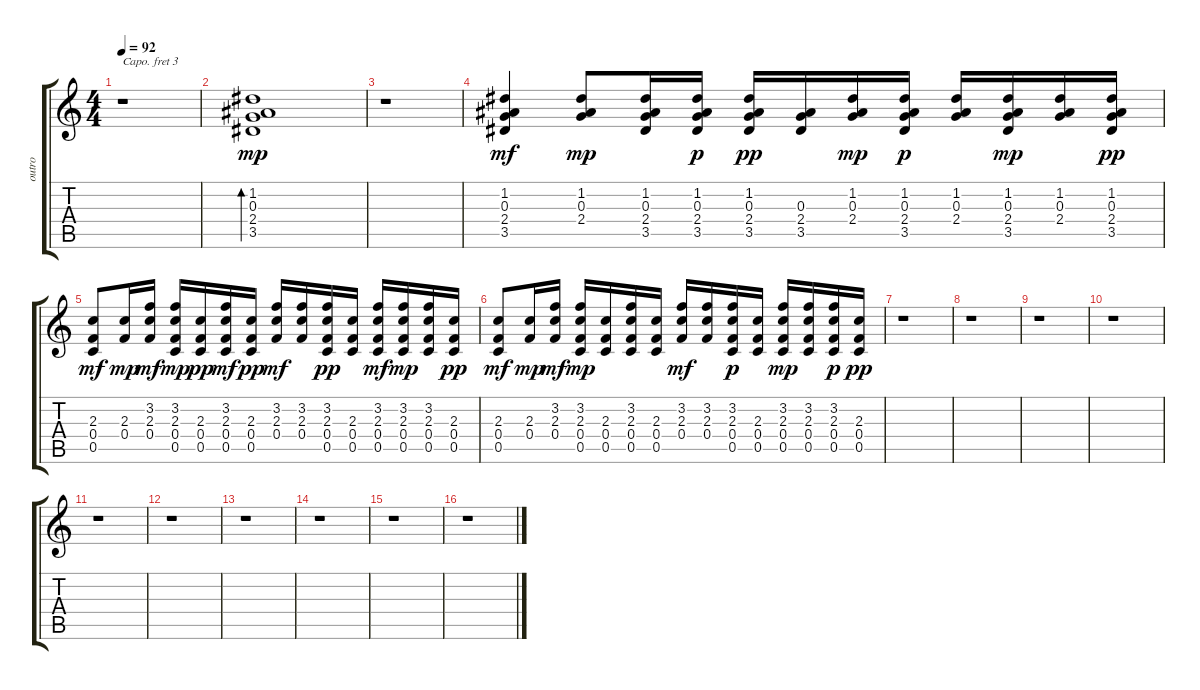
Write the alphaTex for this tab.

\track ("outro" "outro") {instrument electricguitarjazz}
\staff {score tabs}
\capo 3
\tuning (E4 B3 G3 D3 A2 E2) {hide}
\ts (4 4)
\tempo 92
\clef g2
\ks c
r.1{dy mp} |
(1.2 0.3 2.4 3.5).1{bd 240} |
r.1 |
(1.2 0.3 2.4 3.5).4{dy mf} (1.2 0.3 2.4).8{dy mp} (1.2 0.3 2.4 3.5).16 (1.2 0.3 2.4 3.5).16{dy p} (1.2 0.3 2.4 3.5).16{dy pp} (0.3 2.4 3.5).16 (1.2 0.3 2.4).16{dy mp} (1.2 0.3 2.4 3.5).16{dy p} (1.2 0.3 2.4).16 (1.2 0.3 2.4 3.5).16{dy mp} (1.2 0.3 2.4).16 (1.2 0.3 2.4 3.5).16{dy pp} |
(2.3 0.4 0.5).8{dy mf} (2.3 0.4).16{dy mp} (3.2 2.3 0.4).16{dy mf} (3.2 2.3 0.4 0.5).16{dy mp} (2.3 0.4 0.5).16{dy pp} (3.2 2.3 0.4 0.5).16{dy mf} (2.3 0.4 0.5).16{dy pp} (3.2 2.3 0.4).16{dy mf} (3.2 2.3 0.4).16 (3.2 2.3 0.4 0.5).16{dy pp} (2.3 0.4 0.5).16 (3.2 2.3 0.4 0.5).16{dy mf} (3.2 2.3 0.4 0.5).16{dy mp} (3.2 2.3 0.4 0.5).16 (2.3 0.4 0.5).16{dy pp} |
(2.3 0.4 0.5).8{dy mf} (2.3 0.4).16{dy mp} (3.2 2.3 0.4).16{dy mf} (3.2 2.3 0.4 0.5).16{dy mp} (2.3 0.4 0.5).16 (3.2 2.3 0.4 0.5).16 (2.3 0.4 0.5).16 (3.2 2.3 0.4).16{dy mf} (3.2 2.3 0.4).16 (3.2 2.3 0.4 0.5).16{dy p} (2.3 0.4 0.5).16 (3.2 2.3 0.4 0.5).16{dy mp} (3.2 2.3 0.4 0.5).16 (3.2 2.3 0.4 0.5).16{dy p} (2.3 0.4 0.5).16{dy pp} |
r.1 |
r.1 |
r.1 |
r.1 |
r.1 |
r.1 |
r.1 |
r.1 |
r.1 |
r.1
